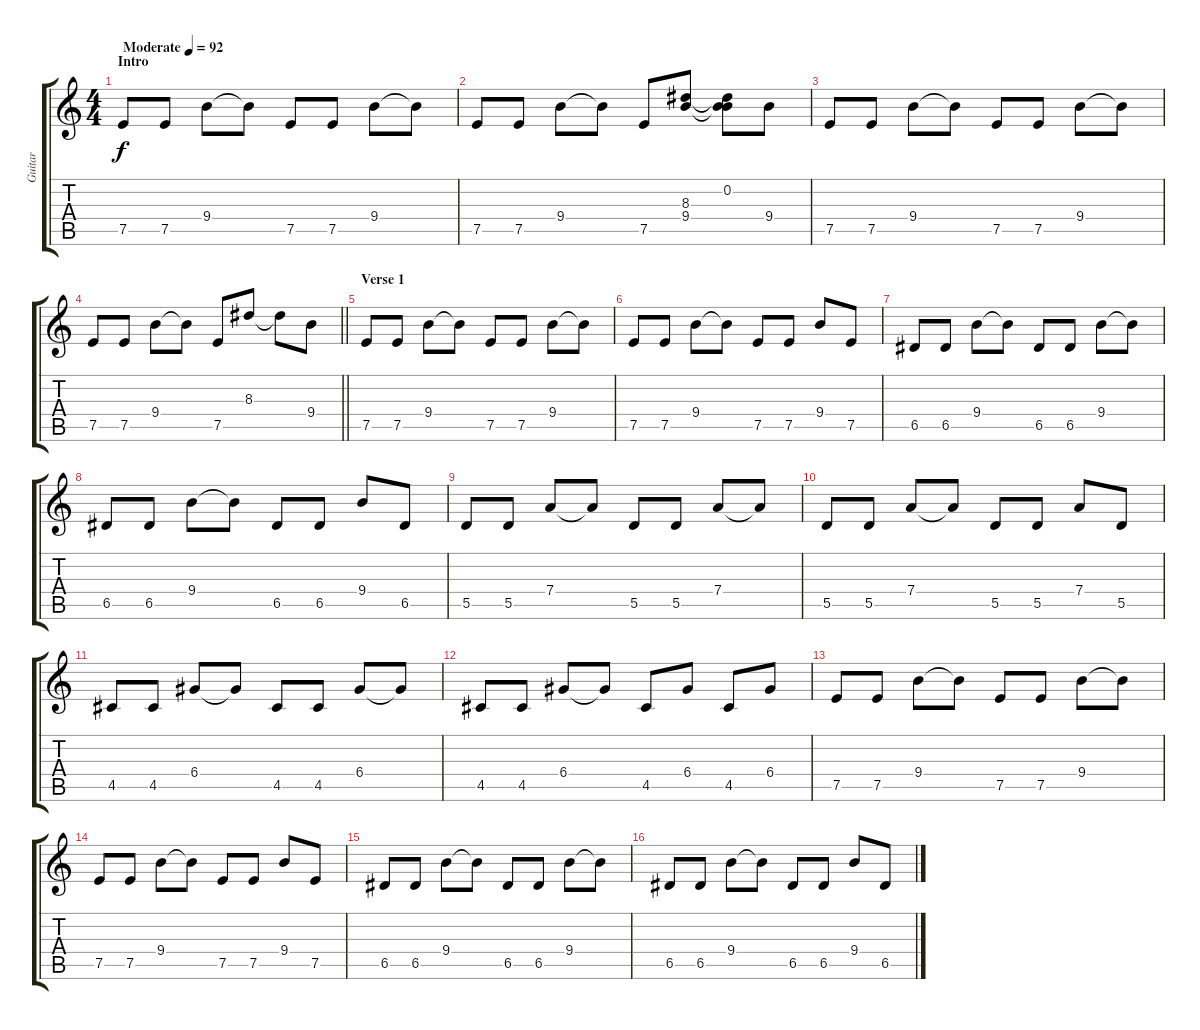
\track ("Guitar" "Guitar") {instrument acousticguitarsteel}
\staff {score tabs}
\tuning (E4 B3 G3 D3 A2 E2) {hide}
\ts (4 4)
\section ("" "Intro")
\tempo (92 "Moderate")
\clef g2
\ks c
7.5.8{dy f instrument acousticguitarsteel} 7.5.8 9.4.8 9.4{t}.8 7.5.8 7.5.8 9.4.8 9.4{t}.8 |
7.5.8 7.5.8 9.4.8 9.4{t}.8 7.5.8 (8.3 9.4).8 (0.2 8.3{t} 9.4{t}).8 9.4.8 |
7.5.8 7.5.8 9.4.8 9.4{t}.8 7.5.8 7.5.8 9.4.8 9.4{t}.8 |
\barLineRight lightlight
7.5.8 7.5.8 9.4.8 9.4{t}.8 7.5.8 8.3.8 8.3{t}.8 9.4.8 |
\section ("" "Verse 1")
7.5.8 7.5.8 9.4.8 9.4{t}.8 7.5.8 7.5.8 9.4.8 9.4{t}.8 |
7.5.8 7.5.8 9.4.8 9.4{t}.8 7.5.8 7.5.8 9.4.8 7.5.8 |
6.5.8 6.5.8 9.4.8 9.4{t}.8 6.5.8 6.5.8 9.4.8 9.4{t}.8 |
6.5.8 6.5.8 9.4.8 9.4{t}.8 6.5.8 6.5.8 9.4.8 6.5.8 |
5.5.8 5.5.8 7.4.8 7.4{t}.8 5.5.8 5.5.8 7.4.8 7.4{t}.8 |
5.5.8 5.5.8 7.4.8 7.4{t}.8 5.5.8 5.5.8 7.4.8 5.5.8 |
4.5.8 4.5.8 6.4.8 6.4{t}.8 4.5.8 4.5.8 6.4.8 6.4{t}.8 |
4.5.8 4.5.8 6.4.8 6.4{t}.8 4.5.8 6.4.8 4.5.8 6.4.8 |
7.5.8 7.5.8 9.4.8 9.4{t}.8 7.5.8 7.5.8 9.4.8 9.4{t}.8 |
7.5.8 7.5.8 9.4.8 9.4{t}.8 7.5.8 7.5.8 9.4.8 7.5.8 |
6.5.8 6.5.8 9.4.8 9.4{t}.8 6.5.8 6.5.8 9.4.8 9.4{t}.8 |
6.5.8 6.5.8 9.4.8 9.4{t}.8 6.5.8 6.5.8 9.4.8 6.5.8
